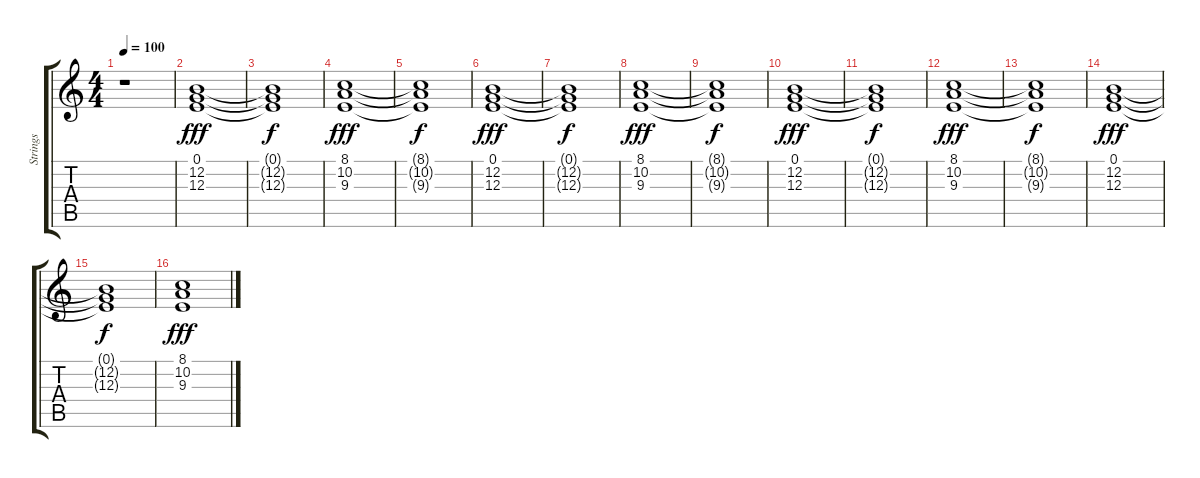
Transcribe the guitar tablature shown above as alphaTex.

\track ("Strings" "Strings") {instrument stringensemble2}
\staff {score tabs}
\tuning (E4 B3 G3 D3 A2 E2) {hide}
\ts (4 4)
\tempo 100
\clef g2
\ks c
r.1{dy fff} |
(0.1 12.2 12.3).1 |
(0.1{t} 12.2{t} 12.3{t}).1{dy f} |
(8.1 10.2 9.3).1{dy fff} |
(8.1{t} 10.2{t} 9.3{t}).1{dy f} |
(0.1 12.2 12.3).1{dy fff} |
(0.1{t} 12.2{t} 12.3{t}).1{dy f} |
(8.1 10.2 9.3).1{dy fff} |
(8.1{t} 10.2{t} 9.3{t}).1{dy f} |
(0.1 12.2 12.3).1{dy fff} |
(0.1{t} 12.2{t} 12.3{t}).1{dy f} |
(8.1 10.2 9.3).1{dy fff} |
(8.1{t} 10.2{t} 9.3{t}).1{dy f} |
(0.1 12.2 12.3).1{dy fff} |
(0.1{t} 12.2{t} 12.3{t}).1{dy f} |
(8.1 10.2 9.3).1{dy fff}
